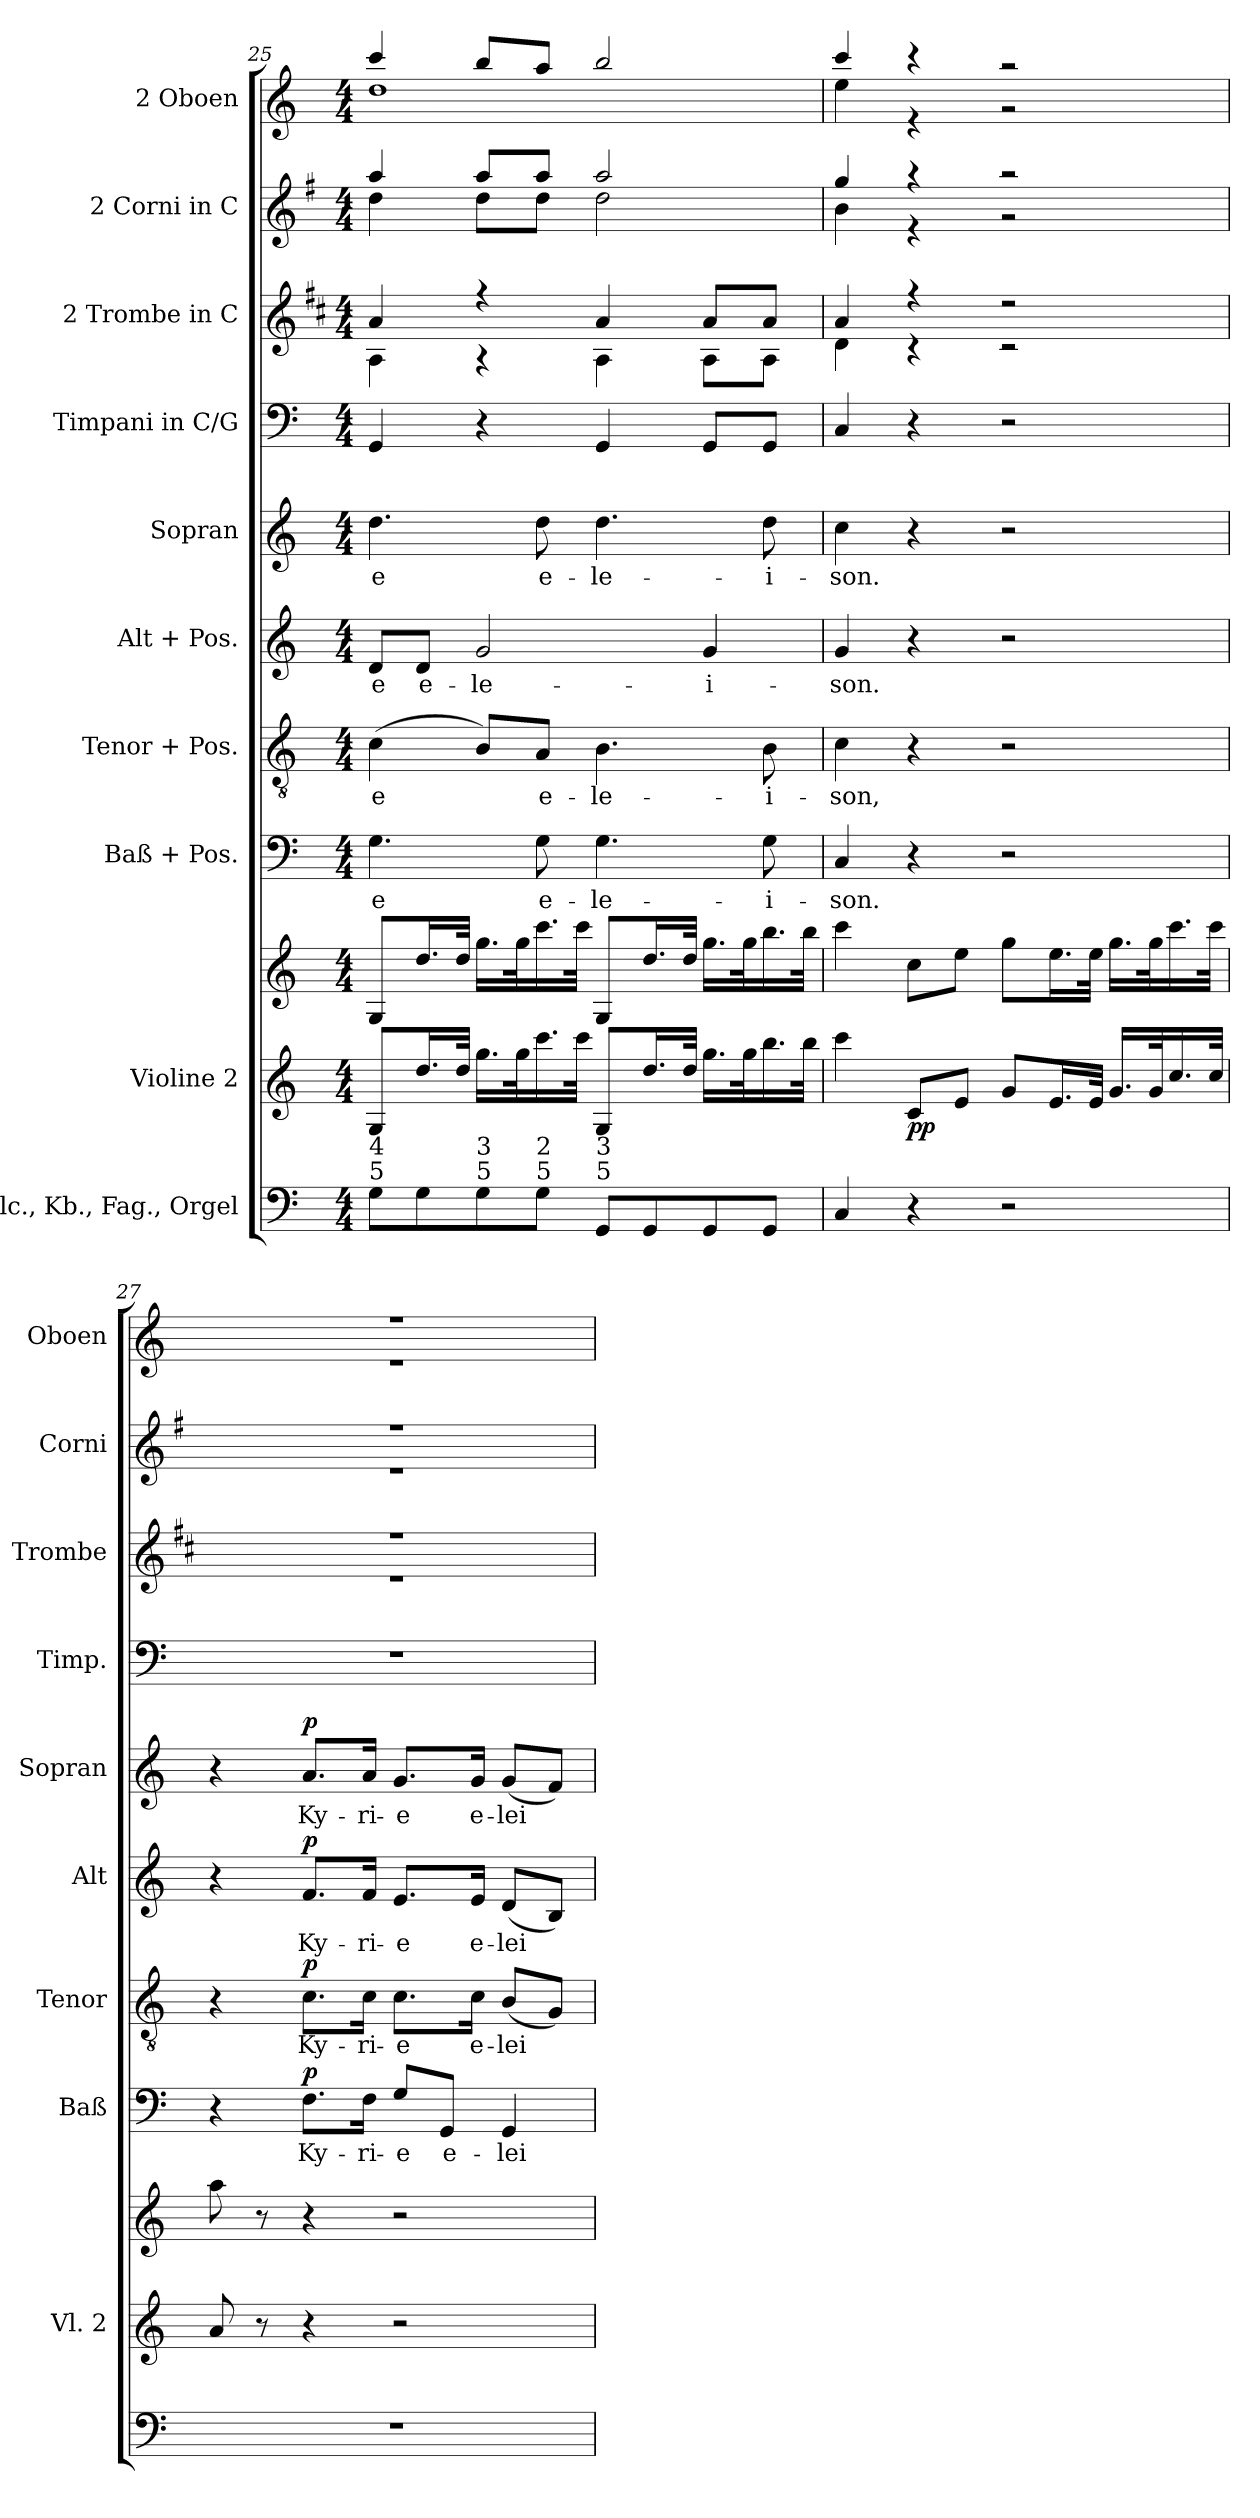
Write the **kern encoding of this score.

**kern	**kern	**kern	**dynam	**kern	**text	**dynam	**kern	**text	**dynam	**kern	**text	**dynam	**kern	**text	**dynam	**kern	**kern	**kern	**kern
*part10	*part9	*part9	*part9	*part8	*part8	*part8	*part7	*part7	*part7	*part6	*part6	*part6	*part5	*part5	*part5	*part4	*part3	*part2	*part1
*staff11	*staff10	*staff9	*staff9/10	*staff8	*staff8	*staff8	*staff7	*staff7	*staff7	*staff6	*staff6	*staff6	*staff5	*staff5	*staff5	*staff4	*staff3	*staff2	*staff1
*I"Vlc., Kb., Fag., Orgel	*I"Violine 2	*	*	*I"Baß + Pos.	*	*	*I"Tenor + Pos.	*	*	*I"Alt + Pos.	*	*	*I"Sopran	*	*	*I"Timpani in C/G	*I"2 Trombe in C	*I"2 Corni in C	*I"2 Oboen
*	*I'Vl. 2	*	*	*I'Baß	*	*	*I'Tenor	*	*	*I'Alt	*	*	*I'Sopran	*	*	*I'Timp.	*I'Trombe	*I'Corni	*I'Oboen
!!LO:PB:g=z
*clefF4	*clefG2	*clefG2	*	*clefF4	*	*	*clefGv2	*	*	*clefG2	*	*	*clefG2	*	*	*clefF4	*clefG2	*clefG2	*clefG2
*	*	*	*	*	*	*	*	*	*	*	*	*	*	*	*	*ITrd7c12	*ITrd1c2	*ITrd4c7	*
*k[]	*k[]	*k[]	*	*k[]	*	*	*k[]	*	*	*k[]	*	*	*k[]	*	*	*k[]	*k[]	*k[]	*k[]
*M4/4	*M4/4	*M4/4	*	*M4/4	*	*	*M4/4	*	*	*M4/4	*	*	*M4/4	*	*	*M4/4	*M4/4	*M4/4	*M4/4
=25	=25	=25	=25	=25	=25	=25	=25	=25	=25	=25	=25	=25	=25	=25	=25	=25	=25	=25	=25
!LO:TX:a:t=5	!	!	!	!	!	!	!	!	!	!	!	!	!	!	!	!	!	!	!
!LO:TX:a:t=4	!	!	!	!	!	!	!	!	!	!	!	!	!	!	!	!	!	!	!
!	!	!	!	!	!LO:LY:b	!	!	!LO:LY:b	!	!	!LO:LY:b	!	!	!LO:LY:b	!	!	!	!	!
*	*	*	*	*	*	*	*	*	*	*	*	*	*	*	*	*	*^	*^	*^
8G\L	8G/L	8G/L	.	4.G\	-e	.	(>4c\	-e	.	8d/L	-e	.	4.dd\	-e	.	4GGG/	4g/	4G\	4dd/	4g\	4ccc/	1dd
!	!	!	!	!	!	!	!	!	!	!	!LO:LY:b	!	!	!	!	!	!	!	!	!	!	!
8G\	16.dd/L	16.dd/L	.	.	.	.	.	.	.	8d/J	e-	.	.	.	.	.	.	.	.	.	.	.
.	32dd/JJk	32dd/JJk	.	.	.	.	.	.	.	.	.	.	.	.	.	.	.	.	.	.	.	.
!LO:TX:a:t=5	!	!	!	!	!	!	!	!	!	!	!	!	!	!	!	!	!	!	!	!	!	!
!LO:TX:a:t=3	!	!	!	!	!	!	!	!	!	!	!	!	!	!	!	!	!	!	!	!	!	!
!	!	!	!	!	!	!	!	!	!	!	!LO:LY:b	!	!	!	!	!	!	!	!	!	!	!
8G\	16.gg\LL	16.gg\LL	.	.	.	.	8B/L)	.	.	2g/	le-	.	.	.	.	4r	4r	4r	8dd/L	8g\L	8bb/L	.
.	32gg\K	32gg\K	.	.	.	.	.	.	.	.	.	.	.	.	.	.	.	.	.	.	.	.
!LO:TX:a:t=5	!	!	!	!	!	!	!	!	!	!	!	!	!	!	!	!	!	!	!	!	!	!
!LO:TX:a:t=2	!	!	!	!	!	!	!	!	!	!	!	!	!	!	!	!	!	!	!	!	!	!
!	!	!	!	!	!LO:LY:b	!	!	!LO:LY:b	!	!	!	!	!	!LO:LY:b	!	!	!	!	!	!	!	!
8G\J	16.ccc\	16.ccc\	.	8G\	e-	.	8A/J	e-	.	.	.	.	8dd\	e-	.	.	.	.	8dd/J	8g\J	8aa/J	.
.	32ccc\JJk	32ccc\JJk	.	.	.	.	.	.	.	.	.	.	.	.	.	.	.	.	.	.	.	.
!LO:TX:a:t=5	!	!	!	!	!	!	!	!	!	!	!	!	!	!	!	!	!	!	!	!	!	!
!LO:TX:a:t=3	!	!	!	!	!	!	!	!	!	!	!	!	!	!	!	!	!	!	!	!	!	!
!	!	!	!	!	!LO:LY:b	!	!	!LO:LY:b	!	!	!	!	!	!LO:LY:b	!	!	!	!	!	!	!	!
8GG/L	8G/L	8G/L	.	4.G\	le-	.	4.B\	le-	.	.	.	.	4.dd\	le-	.	4GGG/	4g/	4G\	2dd/	2g\	2bb/	.
8GG/	16.dd/L	16.dd/L	.	.	.	.	.	.	.	.	.	.	.	.	.	.	.	.	.	.	.	.
.	32dd/JJk	32dd/JJk	.	.	.	.	.	.	.	.	.	.	.	.	.	.	.	.	.	.	.	.
!	!	!	!	!	!	!	!	!	!	!	!LO:LY:b	!	!	!	!	!	!	!	!	!	!	!
8GG/	16.gg\LL	16.gg\LL	.	.	.	.	.	.	.	4g/	i-	.	.	.	.	8GGG/L	8g/L	8G\L	.	.	.	.
.	32gg\K	32gg\K	.	.	.	.	.	.	.	.	.	.	.	.	.	.	.	.	.	.	.	.
!	!	!	!	!	!LO:LY:b	!	!	!LO:LY:b	!	!	!	!	!	!LO:LY:b	!	!	!	!	!	!	!	!
8GG/J	16.bb\	16.bb\	.	8G\	i-	.	8B\	i-	.	.	.	.	8dd\	i-	.	8GGG/J	8g/J	8G\J	.	.	.	.
.	32bb\JJk	32bb\JJk	.	.	.	.	.	.	.	.	.	.	.	.	.	.	.	.	.	.	.	.
=26	=26	=26	=26	=26	=26	=26	=26	=26	=26	=26	=26	=26	=26	=26	=26	=26	=26	=26	=26	=26	=26	=26
!	!	!	!	!	!LO:LY:b	!	!	!LO:LY:b	!	!	!LO:LY:b	!	!	!LO:LY:b	!	!	!	!	!	!	!	!
4C/	4ccc\	4ccc\	.	4C/	son.	.	4c\	son,	.	4g/	son.	.	4cc\	son.	.	4CC/	4g/	4c\	4cc/	4e\	4ccc/	4ee\
!	!	!	!LO:DY:b=2	!	!	!	!	!	!	!	!	!	!	!	!	!	!	!	!	!	!	!
!	!	!	!LO:DY:n=1:b	!	!	!	!	!	!	!	!	!	!	!	!	!	!	!	!	!	!	!
4r	8c/L	8cc\L	p p	4r	.	.	4r	.	.	4r	.	.	4r	.	.	4r	4r	4r	4r	4r	4r	4r
.	8e/J	8ee\J	.	.	.	.	.	.	.	.	.	.	.	.	.	.	.	.	.	.	.	.
2r	8g/L	8gg\L	.	2r	.	.	2r	.	.	2r	.	.	2r	.	.	2r	2r	2r	2r	2r	2r	2r
.	16.e/L	16.ee\L	.	.	.	.	.	.	.	.	.	.	.	.	.	.	.	.	.	.	.	.
.	32e/JJk	32ee\JJk	.	.	.	.	.	.	.	.	.	.	.	.	.	.	.	.	.	.	.	.
.	16.g/LL	16.gg\LL	.	.	.	.	.	.	.	.	.	.	.	.	.	.	.	.	.	.	.	.
.	32g/K	32gg\K	.	.	.	.	.	.	.	.	.	.	.	.	.	.	.	.	.	.	.	.
.	16.cc/	16.ccc\	.	.	.	.	.	.	.	.	.	.	.	.	.	.	.	.	.	.	.	.
.	32cc/JJk	32ccc\JJk	.	.	.	.	.	.	.	.	.	.	.	.	.	.	.	.	.	.	.	.
=27	=27	=27	=27	=27	=27	=27	=27	=27	=27	=27	=27	=27	=27	=27	=27	=27	=27	=27	=27	=27	=27	=27
1r	8a/	8aa\	.	4r	.	.	4r	.	.	4r	.	.	4r	.	.	1r	1r	1r	1r	1r	1r	1r
.	8r	8r	.	.	.	.	.	.	.	.	.	.	.	.	.	.	.	.	.	.	.	.
!	!	!	!	!	!LO:LY:b	!LO:DY:b	!	!LO:LY:b	!LO:DY:b	!	!LO:LY:b	!LO:DY:b	!	!LO:LY:b	!LO:DY:b	!	!	!	!	!	!	!
.	4r	4r	.	8.F\L	Ky-	p	8.c\L	Ky-	p	8.f/L	Ky-	p	8.a/L	Ky-	p	.	.	.	.	.	.	.
!	!	!	!	!	!LO:LY:b	!	!	!LO:LY:b	!	!	!LO:LY:b	!	!	!LO:LY:b	!	!	!	!	!	!	!	!
.	.	.	.	16F\Jk	ri-	.	16c\Jk	ri-	.	16f/Jk	ri-	.	16a/Jk	ri-	.	.	.	.	.	.	.	.
!	!	!	!	!	!LO:LY:b	!	!	!LO:LY:b	!	!	!LO:LY:b	!	!	!LO:LY:b	!	!	!	!	!	!	!	!
.	2r	2r	.	8G/L	e	.	8.c\L	e	.	8.e/L	e	.	8.g/L	e	.	.	.	.	.	.	.	.
!	!	!	!	!	!LO:LY:b	!	!	!	!	!	!	!	!	!	!	!	!	!	!	!	!	!
.	.	.	.	8GG/J	e-	.	.	.	.	.	.	.	.	.	.	.	.	.	.	.	.	.
!	!	!	!	!	!	!	!	!LO:LY:b	!	!	!LO:LY:b	!	!	!LO:LY:b	!	!	!	!	!	!	!	!
.	.	.	.	.	.	.	16c\Jk	e-	.	16e/Jk	e-	.	16g/Jk	e-	.	.	.	.	.	.	.	.
!	!	!	!	!	!LO:LY:b	!	!	!LO:LY:b	!	!	!LO:LY:b	!	!	!LO:LY:b	!	!	!	!	!	!	!	!
.	.	.	.	4GG/	lei-	.	(<8B/L	lei	.	(<8d/L	lei	.	(<8g/L	lei	.	.	.	.	.	.	.	.
.	.	.	.	.	.	.	8G/J)	.	.	8B/J)	.	.	8f/J)	.	.	.	.	.	.	.	.	.
*	*	*	*	*	*	*	*	*	*	*	*	*	*	*	*	*	*v	*v	*	*	*v	*v
*	*	*	*	*	*	*	*	*	*	*	*	*	*	*	*	*	*	*v	*v	*
=	=	=	=	=	=	=	=	=	=	=	=	=	=	=	=	=	=	=	=
*-	*-	*-	*-	*-	*-	*-	*-	*-	*-	*-	*-	*-	*-	*-	*-	*-	*-	*-	*-
